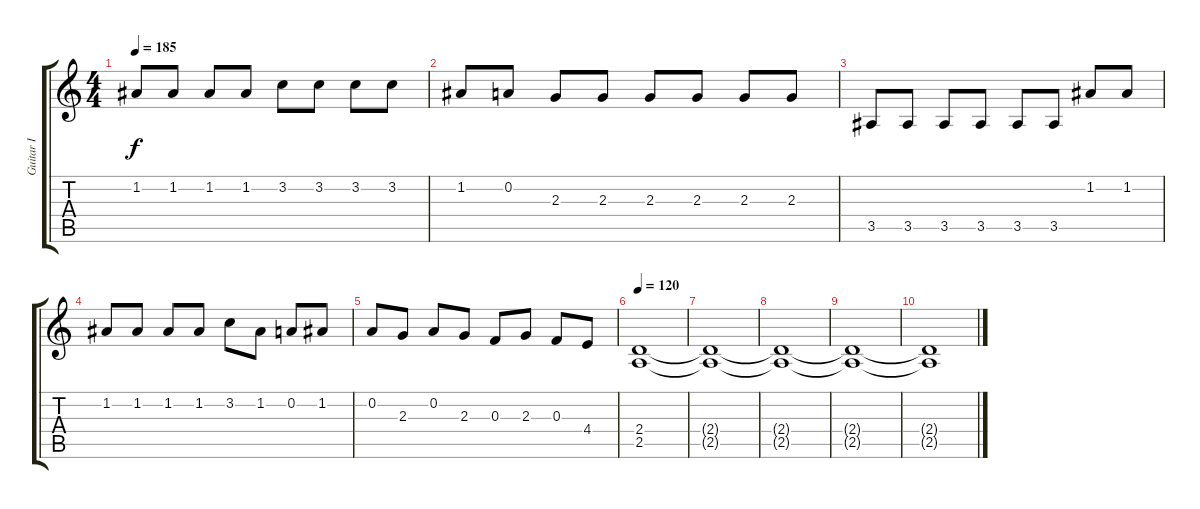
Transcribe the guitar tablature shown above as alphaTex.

\track ("Guitar I" "Guitar I") {instrument distortionguitar}
\staff {score tabs}
\tuning (D4 A3 F3 C3 G2 D2) {hide}
\ts (4 4)
\tempo 185
\clef g2
\ks c
1.2.8{dy f} 1.2.8 1.2.8 1.2.8 3.2.8 3.2.8 3.2.8 3.2.8 |
1.2.8 0.2.8 2.3.8 2.3.8 2.3.8 2.3.8 2.3.8 2.3.8 |
3.5.8 3.5.8 3.5.8 3.5.8 3.5.8 3.5.8 1.2.8 1.2.8 |
1.2.8 1.2.8 1.2.8 1.2.8 3.2.8 1.2.8 0.2.8 1.2.8 |
0.2.8 2.3.8 0.2.8 2.3.8 0.3.8 2.3.8 0.3.8 4.4.8 |
\tempo 120
(2.4 2.5).1 |
(2.4{t} 2.5{t}).1 |
(2.4{t} 2.5{t}).1 |
(2.4{t} 2.5{t}).1 |
(2.4{t} 2.5{t}).1
